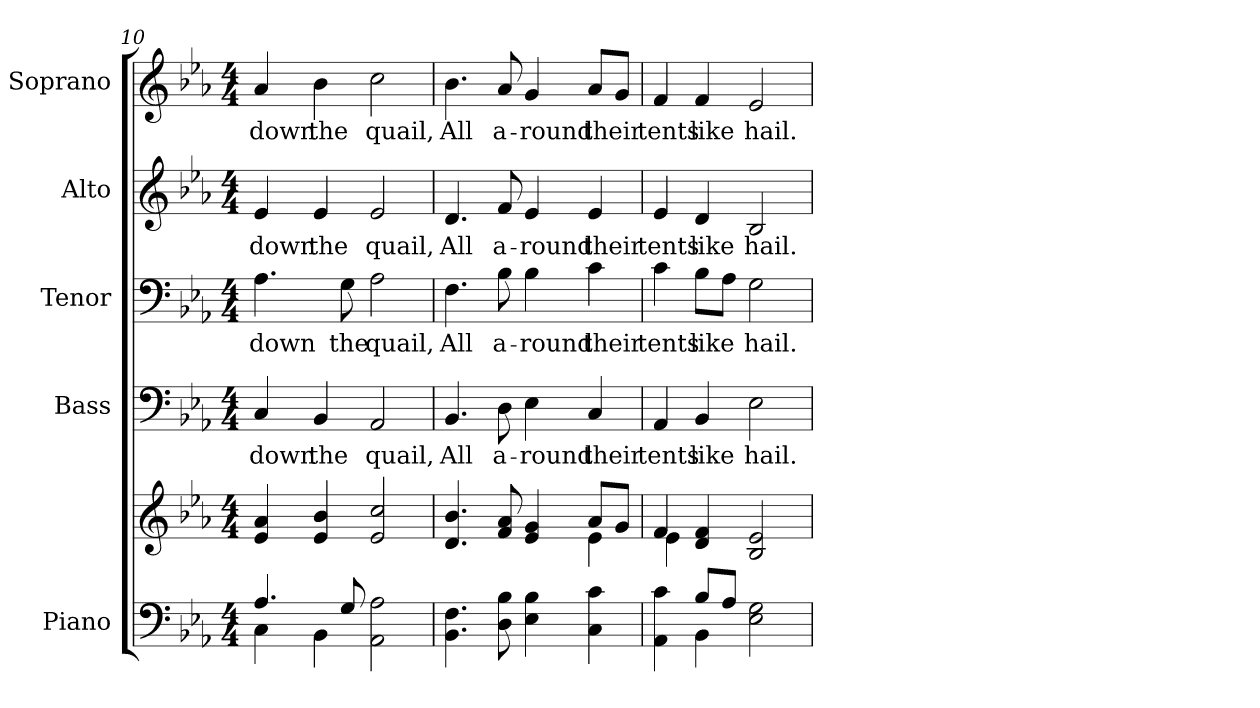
**kern	**kern	**kern	**text	**kern	**text	**kern	**text	**kern	**text
*part5	*part5	*part4	*part4	*part3	*part3	*part2	*part2	*part1	*part1
*staff6	*staff5	*staff4	*staff4	*staff3	*staff3	*staff2	*staff2	*staff1	*staff1
*I"Piano	*	*I"Bass	*	*I"Tenor	*	*I"Alto	*	*I"Soprano	*
*I'Pno.	*	*I'B.	*	*I'T.	*	*I'A.	*	*I'S.	*
!!LO:PB:g=z
*clefF4	*clefG2	*clefF4	*	*clefF4	*	*clefG2	*	*clefG2	*
*k[b-e-a-]	*k[b-e-a-]	*k[b-e-a-]	*	*k[b-e-a-]	*	*k[b-e-a-]	*	*k[b-e-a-]	*
*E-:	*E-:	*E-:	*	*E-:	*	*E-:	*	*E-:	*
*M4/4	*M4/4	*M4/4	*	*M4/4	*	*M4/4	*	*M4/4	*
=10	=10	=10	=10	=10	=10	=10	=10	=10	=10
*^	*	*	*	*	*	*	*	*	*
!	!	!	!	!LO:LY:b:color=#000000	!	!	!	!	!	!
!	!	!	!	!	!	!LO:LY:b:color=#000000	!	!	!	!
!	!	!	!	!	!	!	!	!LO:LY:b:color=#000000	!	!
!	!	!	!	!	!	!	!	!	!	!LO:LY:b:color=#000000
4.A-i/	4Ci\	4e-i/ 4a-i	4Ci/	down	4.A-i\	down	4e-i/	down	4a-i/	down
!	!	!	!	!LO:LY:b:color=#000000	!	!	!	!	!	!
!	!	!	!	!	!	!	!	!LO:LY:b:color=#000000	!	!
!	!	!	!	!	!	!	!	!	!	!LO:LY:b:color=#000000
.	4BB-i\	4e-i/ 4b-i	4BB-i/	the	.	.	4e-i/	the	4b-i\	the
!	!	!	!	!	!	!LO:LY:b:color=#000000	!	!	!	!
8Gi/	.	.	.	.	8Gi\	the	.	.	.	.
!	!	!	!	!LO:LY:b:color=#000000	!	!	!	!	!	!
!	!	!	!	!	!	!LO:LY:b:color=#000000	!	!	!	!
!	!	!	!	!	!	!	!	!LO:LY:b:color=#000000	!	!
!	!	!	!	!	!	!	!	!	!	!LO:LY:b:color=#000000
2AA-i\ 2A-i	2ryy	2e-i/ 2cci	2AA-i/	quail,	2A-i\	quail,	2e-i/	quail,	2cci\	quail,
*v	*v	*	*	*	*	*	*	*	*	*
=11	=11	=11	=11	=11	=11	=11	=11	=11	=11
*	*^	*	*	*	*	*	*	*	*
*^	*	*	*	*	*	*	*	*	*	*
!	!	!	!	!	!LO:LY:b:color=#000000	!	!	!	!	!	!
*v	*v	*	*	*	*	*	*	*	*	*	*
*^	*	*	*	*	*	*	*	*	*	*
!	!	!	!	!	!	!	!LO:LY:b:color=#000000	!	!	!	!
*v	*v	*	*	*	*	*	*	*	*	*	*
*^	*	*	*	*	*	*	*	*	*	*
!	!	!	!	!	!	!	!	!	!LO:LY:b:color=#000000	!	!
*v	*v	*	*	*	*	*	*	*	*	*	*
*^	*	*	*	*	*	*	*	*	*	*
!	!	!	!	!	!	!	!	!	!	!	!LO:LY:b:color=#000000
*v	*v	*	*	*	*	*	*	*	*	*	*
4.BB-i\ 4.Fi	4.di/ 4.b-i	2ryy	4.BB-i/	All	4.Fi\	All	4.di/	All	4.b-i\	All
!	!	!	!	!LO:LY:b:color=#000000	!	!	!	!	!	!
!	!	!	!	!	!	!LO:LY:b:color=#000000	!	!	!	!
!	!	!	!	!	!	!	!	!LO:LY:b:color=#000000	!	!
!	!	!	!	!	!	!	!	!	!	!LO:LY:b:color=#000000
8Di\ 8B-i	8fi/ 8a-i	.	8Di\	a-	8B-i\	a-	8fi/	a-	8a-i/	a-
!	!	!	!	!LO:LY:b:color=#000000	!	!	!	!	!	!
!	!	!	!	!	!	!LO:LY:b:color=#000000	!	!	!	!
!	!	!	!	!	!	!	!	!LO:LY:b:color=#000000	!	!
!	!	!	!	!	!	!	!	!	!	!LO:LY:b:color=#000000
4E-i\ 4B-i	4e-i/ 4gi	4ryy	4E-i\	-round	4B-i\	-round	4e-i/	-round	4gi/	-round
!	!	!	!	!LO:LY:b:color=#000000	!	!	!	!	!	!
!	!	!	!	!	!	!LO:LY:b:color=#000000	!	!	!	!
!	!	!	!	!	!	!	!	!LO:LY:b:color=#000000	!	!
!	!	!	!	!	!	!	!	!	!	!LO:LY:b:color=#000000
4Ci\ 4ci	8a-i/L	4e-i\	4Ci/	their	4ci\	their	4e-i/	their	8a-i/L	their
.	8gi/J	.	.	.	.	.	.	.	8gi/J	.
=12	=12	=12	=12	=12	=12	=12	=12	=12	=12	=12
*^	*	*	*	*	*	*	*	*	*	*
!	!	!	!	!	!LO:LY:b:color=#000000	!	!	!	!	!	!
!	!	!	!	!	!	!	!LO:LY:b:color=#000000	!	!	!	!
!	!	!	!	!	!	!	!	!	!LO:LY:b:color=#000000	!	!
!	!	!	!	!	!	!	!	!	!	!	!LO:LY:b:color=#000000
4AA-i\ 4ci	4ryy	4fi/	4e-i\	4AA-i/	tents	4ci\	tents	4e-i/	tents	4fi/	tents
!	!	!	!	!	!LO:LY:b:color=#000000	!	!	!	!	!	!
!	!	!	!	!	!	!	!LO:LY:b:color=#000000	!	!	!	!
!	!	!	!	!	!	!	!	!	!LO:LY:b:color=#000000	!	!
!	!	!	!	!	!	!	!	!	!	!	!LO:LY:b:color=#000000
8B-i/L	4BB-i\	4di/ 4fi	4ryy	4BB-i/	like	8B-i\L	like	4di/	like	4fi/	like
8A-i/J	.	.	.	.	.	8A-i\J	.	.	.	.	.
!	!	!	!	!	!LO:LY:b:color=#000000	!	!	!	!	!	!
!	!	!	!	!	!	!	!LO:LY:b:color=#000000	!	!	!	!
!	!	!	!	!	!	!	!	!	!LO:LY:b:color=#000000	!	!
!	!	!	!	!	!	!	!	!	!	!	!LO:LY:b:color=#000000
2E-i\ 2Gi	2ryy	2B-i/ 2e-i	2ryy	2E-i\	hail.	2Gi\	hail.	2B-i/	hail.	2e-i/	hail.
*v	*v	*	*	*	*	*	*	*	*	*	*
*	*v	*v	*	*	*	*	*	*	*	*
=	=	=	=	=	=	=	=	=	=
*-	*-	*-	*-	*-	*-	*-	*-	*-	*-
